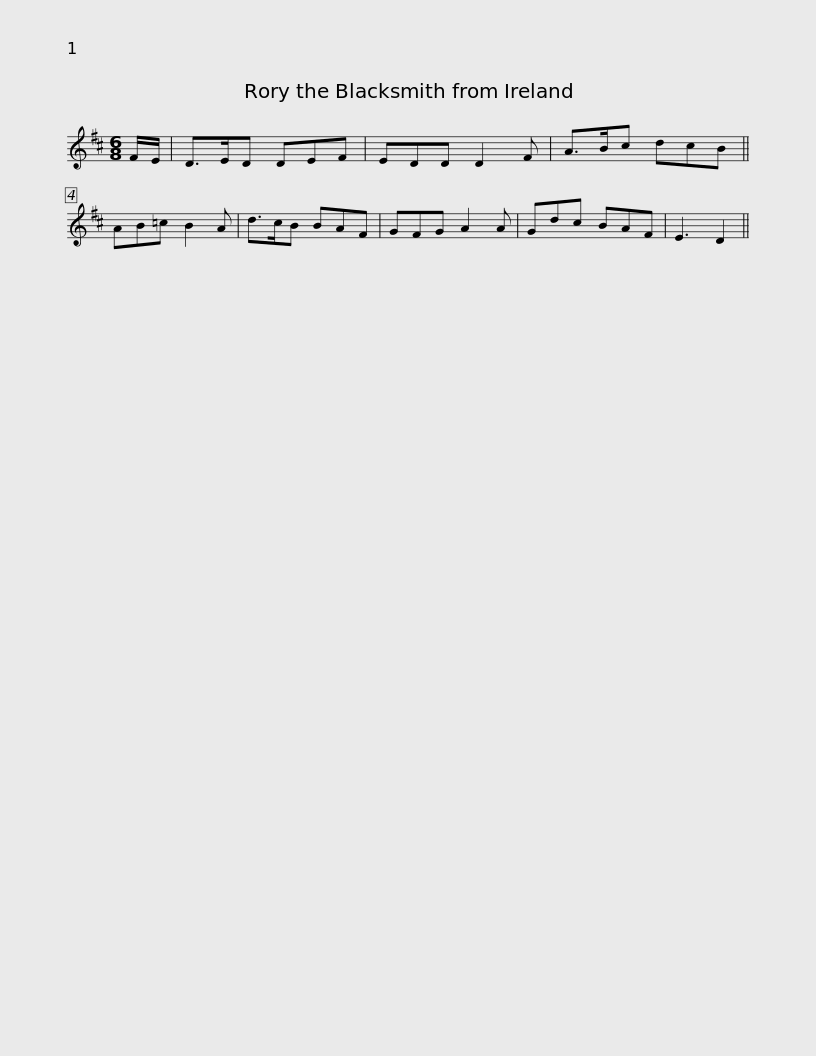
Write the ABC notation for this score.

X:1
L:1/8
M:6/8
I:linebreak $
K:D
V:1 treble
V:1
 F/E/ | D>ED DEF | EDD D2 F | A>Bc dcB || AB=c B2 A | %5
 d>cB BAF | GFG A2 A | Gdc BAF |$ E3 D2 || %9
